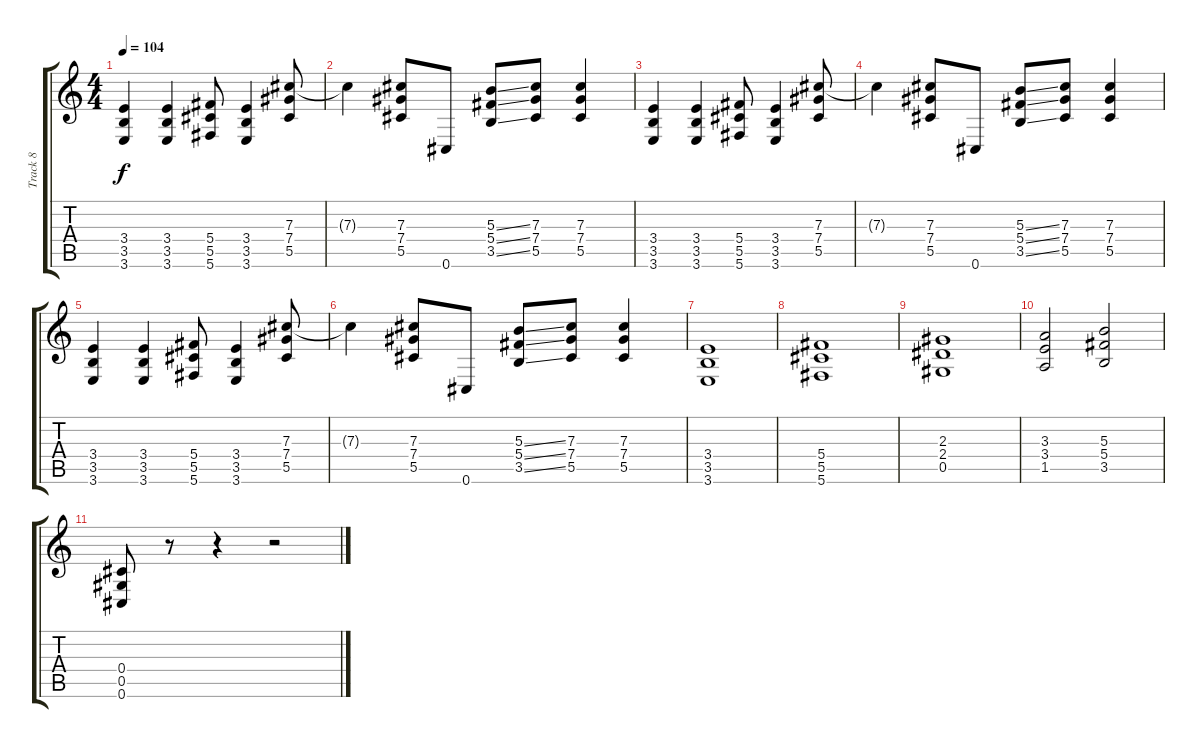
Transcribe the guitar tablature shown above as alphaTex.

\track ("Track 8" "Track 8") {instrument distortionguitar}
\staff {score tabs}
\tuning (Eb4 Bb3 Gb3 Db3 Ab2 Db2) {hide}
\ts (4 4)
\tempo 104
\clef g2
\ks c
(3.4 3.5 3.6).4{dy f} (3.4 3.5 3.6).4 (5.4 5.5 5.6).8 (3.4 3.5 3.6).4 (7.3 7.4 5.5).8 |
7.3{t}.4 (7.3 7.4 5.5).8 0.6.8 (5.3{ss} 5.4{ss} 3.5{ss}).8 (7.3 7.4 5.5).8 (7.3 7.4 5.5).4 |
(3.4 3.5 3.6).4 (3.4 3.5 3.6).4 (5.4 5.5 5.6).8 (3.4 3.5 3.6).4 (7.3 7.4 5.5).8 |
7.3{t}.4 (7.3 7.4 5.5).8 0.6.8 (5.3{ss} 5.4{ss} 3.5{ss}).8 (7.3 7.4 5.5).8 (7.3 7.4 5.5).4 |
(3.4 3.5 3.6).4 (3.4 3.5 3.6).4 (5.4 5.5 5.6).8 (3.4 3.5 3.6).4 (7.3 7.4 5.5).8 |
7.3{t}.4 (7.3 7.4 5.5).8 0.6.8 (5.3{ss} 5.4{ss} 3.5{ss}).8 (7.3 7.4 5.5).8 (7.3 7.4 5.5).4 |
(3.4 3.5 3.6).1 |
(5.4 5.5 5.6).1 |
(2.3 2.4 0.5).1 |
(3.3 3.4 1.5).2 (5.3 5.4 3.5).2 |
(0.4 0.5 0.6).8 r.8 r.4 r.2
